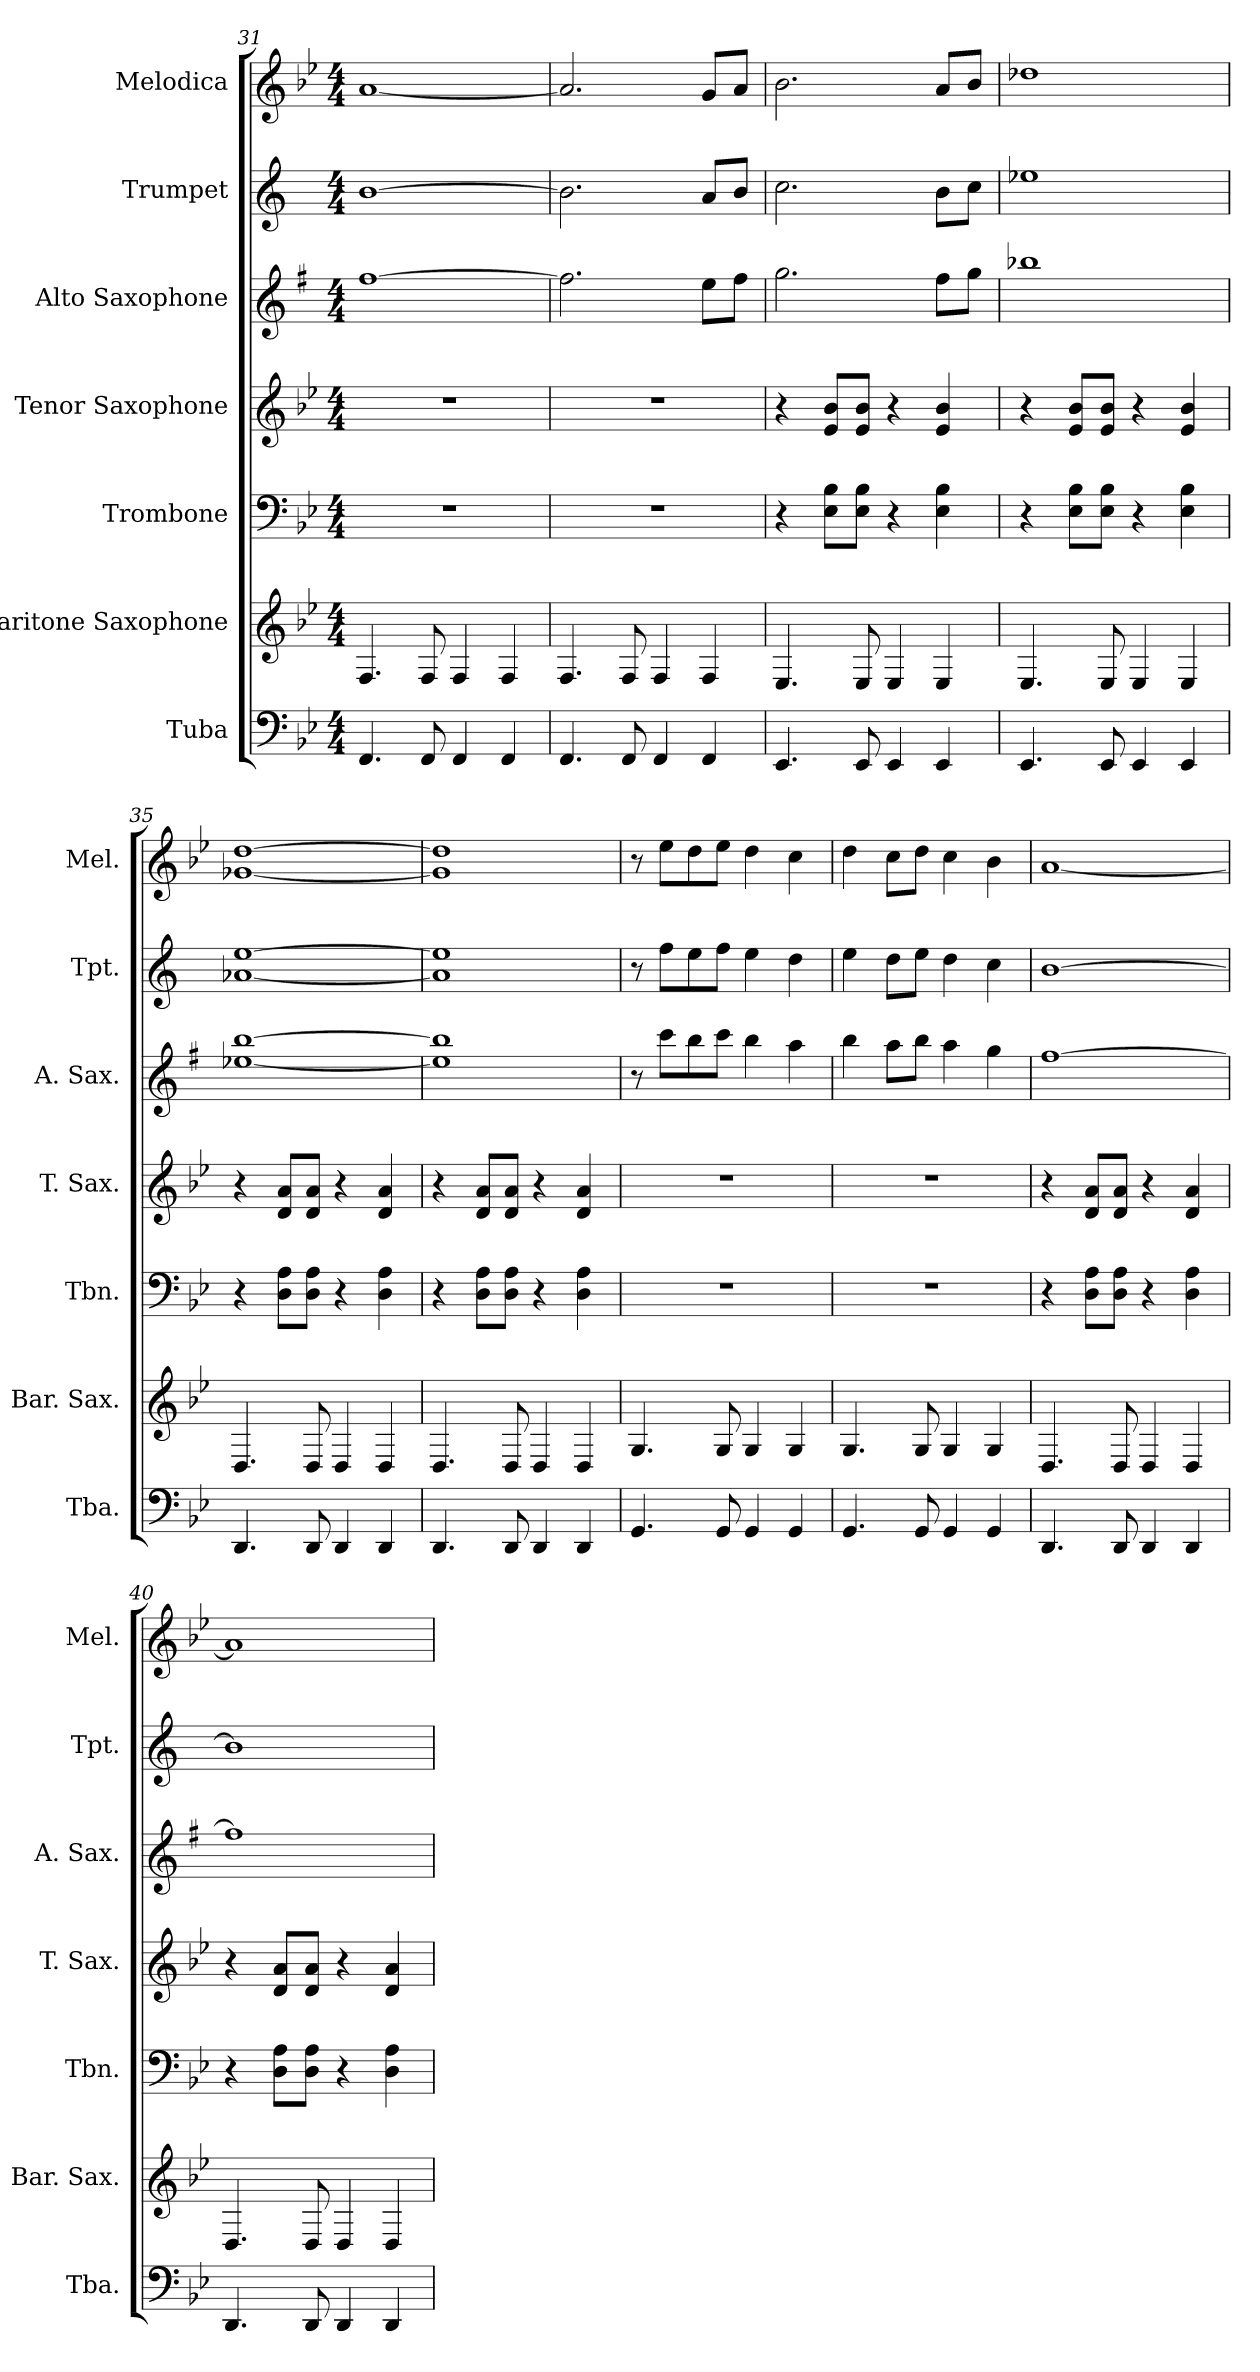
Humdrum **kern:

**kern	**kern	**kern	**kern	**kern	**kern	**kern
*part7	*part6	*part5	*part4	*part3	*part2	*part1
*staff7	*staff6	*staff5	*staff4	*staff3	*staff2	*staff1
*I"Tuba	*I"Baritone Saxophone	*I"Trombone	*I"Tenor Saxophone	*I"Alto Saxophone	*I"Trumpet	*I"Melodica
*I'Tba.	*I'Bar. Sax.	*I'Tbn.	*I'T. Sax.	*I'A. Sax.	*I'Tpt.	*I'Mel.
!!LO:PB:g=z
*clefF4	*clefG2	*clefF4	*clefG2	*clefG2	*clefG2	*clefG2
*	*ITrd12c21	*	*ITrd8c14	*ITrd5c9	*ITrd1c2	*
*k[b-e-]	*k[b-e-]	*k[b-e-]	*k[b-e-]	*k[b-e-]	*k[b-e-]	*k[b-e-]
*M4/4	*M4/4	*M4/4	*M4/4	*M4/4	*M4/4	*M4/4
=31	=31	=31	=31	=31	=31	=31
4.FF/	4.FF/	1r	1r	[1a	[1a	[1a
8FF/	8FF/	.	.	.	.	.
4FF/	4FF/	.	.	.	.	.
4FF/	4FF/	.	.	.	.	.
=32	=32	=32	=32	=32	=32	=32
4.FF/	4.FF/	1r	1r	2.a\]	2.a\]	2.a/]
8FF/	8FF/	.	.	.	.	.
4FF/	4FF/	.	.	.	.	.
4FF/	4FF/	.	.	8g\L	8g/L	8g/L
.	.	.	.	8a\J	8a/J	8a/J
=33	=33	=33	=33	=33	=33	=33
4.EE-/	4.EE-/	4r	4r	2.b-\	2.b-\	2.b-\
.	.	8E-\ 8B-\L	8E-/ 8B-/L	.	.	.
8EE-/	8EE-/	8E-\ 8B-\J	8E-/ 8B-/J	.	.	.
4EE-/	4EE-/	4r	4r	.	.	.
4EE-/	4EE-/	4E-\ 4B-\	4E-/ 4B-/	8a\L	8a\L	8a/L
.	.	.	.	8b-\J	8b-\J	8b-/J
=34	=34	=34	=34	=34	=34	=34
4.EE-/	4.EE-/	4r	4r	1dd-X	1dd-X	1dd-X
.	.	8E-\ 8B-\L	8E-/ 8B-/L	.	.	.
8EE-/	8EE-/	8E-\ 8B-\J	8E-/ 8B-/J	.	.	.
4EE-/	4EE-/	4r	4r	.	.	.
4EE-/	4EE-/	4E-\ 4B-\	4E-/ 4B-/	.	.	.
=35	=35	=35	=35	=35	=35	=35
4.DD/	4.DD/	4r	4r	[1g-X [1dd	[1g-X [1dd	[1g-X [1dd
.	.	8D\ 8A\L	8D/ 8A/L	.	.	.
8DD/	8DD/	8D\ 8A\J	8D/ 8A/J	.	.	.
4DD/	4DD/	4r	4r	.	.	.
4DD/	4DD/	4D\ 4A\	4D/ 4A/	.	.	.
!!LO:LB:g=z
=36	=36	=36	=36	=36	=36	=36
4.DD/	4.DD/	4r	4r	1g-] 1dd]	1g-] 1dd]	1g-] 1dd]
.	.	8D\ 8A\L	8D/ 8A/L	.	.	.
8DD/	8DD/	8D\ 8A\J	8D/ 8A/J	.	.	.
4DD/	4DD/	4r	4r	.	.	.
4DD/	4DD/	4D\ 4A\	4D/ 4A/	.	.	.
=37	=37	=37	=37	=37	=37	=37
4.GG/	4.GG/	1r	1r	8r	8r	8r
.	.	.	.	8ee-\L	8ee-\L	8ee-\L
.	.	.	.	8dd\	8dd\	8dd\
8GG/	8GG/	.	.	8ee-\J	8ee-\J	8ee-\J
4GG/	4GG/	.	.	4dd\	4dd\	4dd\
4GG/	4GG/	.	.	4cc\	4cc\	4cc\
=38	=38	=38	=38	=38	=38	=38
4.GG/	4.GG/	1r	1r	4dd\	4dd\	4dd\
.	.	.	.	8cc\L	8cc\L	8cc\L
8GG/	8GG/	.	.	8dd\J	8dd\J	8dd\J
4GG/	4GG/	.	.	4cc\	4cc\	4cc\
4GG/	4GG/	.	.	4b-\	4b-\	4b-\
=39	=39	=39	=39	=39	=39	=39
4.DD/	4.DD/	4r	4r	[1a	[1a	[1a
.	.	8D\ 8A\L	8D/ 8A/L	.	.	.
8DD/	8DD/	8D\ 8A\J	8D/ 8A/J	.	.	.
4DD/	4DD/	4r	4r	.	.	.
4DD/	4DD/	4D\ 4A\	4D/ 4A/	.	.	.
=40	=40	=40	=40	=40	=40	=40
4.DD/	4.DD/	4r	4r	1a]	1a]	1a]
.	.	8D\ 8A\L	8D/ 8A/L	.	.	.
8DD/	8DD/	8D\ 8A\J	8D/ 8A/J	.	.	.
4DD/	4DD/	4r	4r	.	.	.
4DD/	4DD/	4D\ 4A\	4D/ 4A/	.	.	.
=	=	=	=	=	=	=
*-	*-	*-	*-	*-	*-	*-
